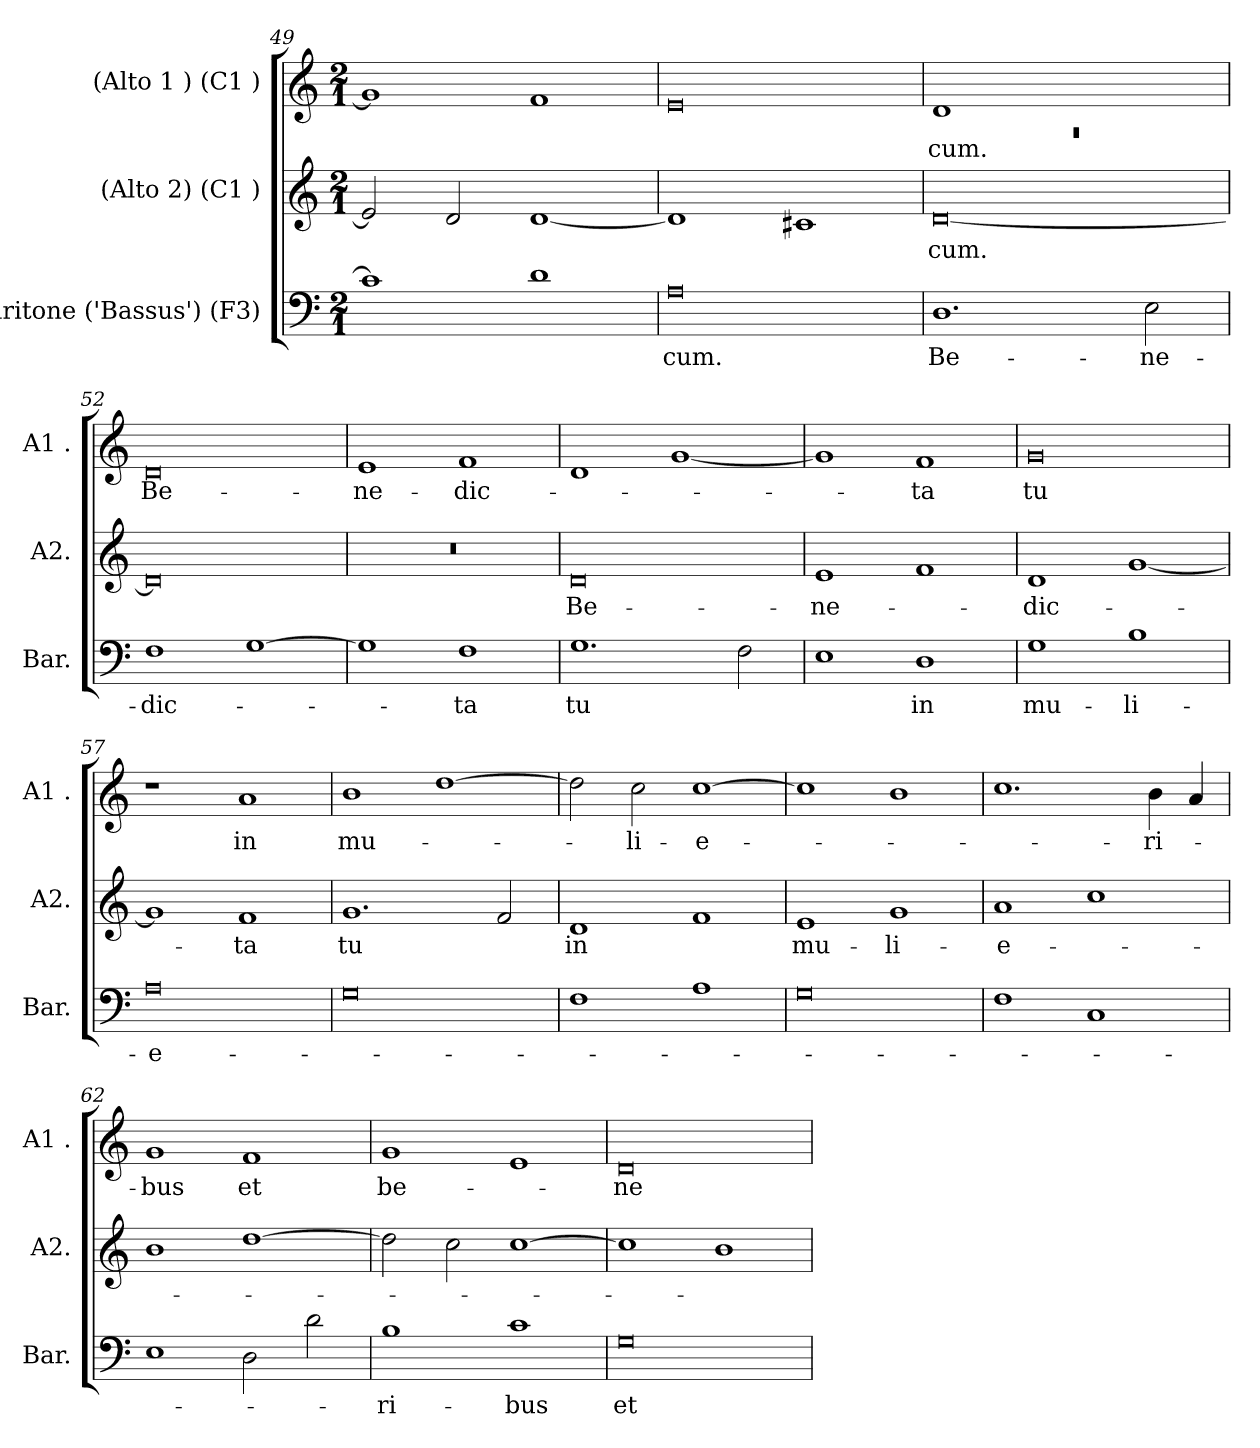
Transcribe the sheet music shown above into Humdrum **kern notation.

**kern	**text	**kern	**text	**kern	**text
*part3	*part3	*part2	*part2	*part1	*part1
*staff3	*staff3	*staff2	*staff2	*staff1	*staff1
*I"Baritone ('Bassus') (F3)	*	*I"(Alto 2) (C1 )	*	*I"(Alto 1 ) (C1 )	*
*I'Bar.	*	*I'A2.	*	*I'A1 .	*
*clefF4	*	*clefG2	*	*clefG2	*
*k[]	*	*k[]	*	*k[]	*
*M2/1	*	*M2/1	*	*M2/1	*
=49	=49	=49	=49	=49	=49
1c]	.	2e/]	.	1g]	.
.	.	2d/	.	.	.
1d	.	[1d	.	1f	.
=50	=50	=50	=50	=50	=50
!	!LO:LY:b	!	!	!	!
0A	-cum.	1d]	.	0e	.
.	.	1c#X	.	.	.
=51	=51	=51	=51	=51	=51
!	!LO:LY:b	!	!LO:LY:b	!	!LO:LY:b
*	*	*	*	*^	*
1.D	Be-	[0d	-cum.	1d	0r	-cum.
.	.	.	.	1ryy	.	.
!	!LO:LY:b	!	!	!	!	!
2E\	-ne-	.	.	.	.	.
*	*	*	*	*v	*v	*
=52	=52	=52	=52	=52	=52
!	!LO:LY:b	!	!	!	!LO:LY:b
1F	-dic-	0d]	.	0d	Be-
[1G	.	.	.	.	.
!!LO:PB:g=z
=53	=53	=53	=53	=53	=53
!	!	!	!	!	!LO:LY:b
1G]	.	0r	.	1e	-ne-
!	!LO:LY:b	!	!	!	!LO:LY:b
1F	-ta	.	.	1f	-dic-
=54	=54	=54	=54	=54	=54
!	!LO:LY:b	!	!LO:LY:b	!	!
1.G	tu	0d	Be-	1d	.
.	.	.	.	[1g	.
2F\	.	.	.	.	.
=55	=55	=55	=55	=55	=55
!	!	!	!LO:LY:b	!	!
1E	.	1e	-ne-	1g]	.
!	!LO:LY:b	!	!	!	!LO:LY:b
1D	in	1f	.	1f	-ta
=56	=56	=56	=56	=56	=56
!	!LO:LY:b	!	!LO:LY:b	!	!LO:LY:b
1G	mu-	1d	-dic-	0g	tu
!	!LO:LY:b	!	!	!	!
1B	-li-	[1g	.	.	.
=57	=57	=57	=57	=57	=57
!	!LO:LY:b	!	!	!	!
0A	-e-	1g]	.	1r	.
!	!	!	!LO:LY:b	!	!LO:LY:b
.	.	1f	-ta	1a	in
=58	=58	=58	=58	=58	=58
!	!	!	!LO:LY:b	!	!LO:LY:b
0G	.	1.g	tu	1b	mu-
.	.	.	.	[1dd	.
.	.	2f/	.	.	.
!!LO:LB:g=z
=59	=59	=59	=59	=59	=59
!	!	!	!LO:LY:b	!	!
1F	.	1d	in	2dd\]	.
!	!	!	!	!	!LO:LY:b
.	.	.	.	2cc\	-li-
!	!	!	!	!	!LO:LY:b
1A	.	1f	.	[1cc	-e-
=60	=60	=60	=60	=60	=60
!	!	!	!LO:LY:b	!	!
0G	.	1e	mu-	1cc]	.
!	!	!	!LO:LY:b	!	!
.	.	1g	-li-	1b	.
=61	=61	=61	=61	=61	=61
!	!	!	!LO:LY:b	!	!
1F	.	1a	-e-	1.cc	.
1C	.	1cc	.	.	.
!	!	!	!	!	!LO:LY:b
.	.	.	.	4b\	-ri-
.	.	.	.	4a/	.
=62	=62	=62	=62	=62	=62
!	!	!	!	!	!LO:LY:b
1E	.	1b	.	1g	-bus
!	!	!	!	!	!LO:LY:b
2D\	.	[1dd	.	1f	et
2d\	.	.	.	.	.
=63	=63	=63	=63	=63	=63
!	!LO:LY:b	!	!	!	!LO:LY:b
1B	-ri-	2dd\]	.	1g	be-
.	.	2cc\	.	.	.
!	!LO:LY:b	!	!	!	!
1c	-bus	[1cc	.	1e	.
=64	=64	=64	=64	=64	=64
!	!LO:LY:b	!	!	!	!LO:LY:b
0G	et	1cc]	.	0d	-ne-
.	.	1b	.	.	.
=	=	=	=	=	=
*-	*-	*-	*-	*-	*-
